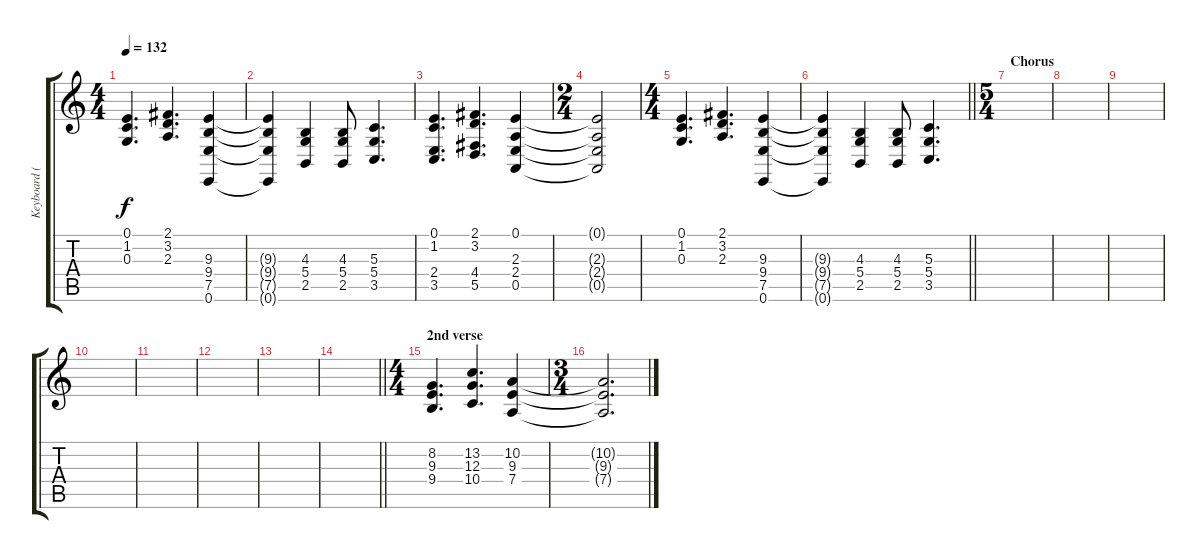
\track ("Keyboard (other)" "Keyboard (") {instrument drawbarorgan}
\staff {score tabs}
\tuning (E4 B3 G3 D3 A2 E2) {hide}
\ts (4 4)
\tempo 132
\clef g2
\ks c
(0.1 1.2 0.3).4{d dy f} (2.1 3.2 2.3).4{d} (9.3 9.4 7.5 0.6).4 |
(9.3{t} 9.4{t} 7.5{t} 0.6{t}).4 (4.3 5.4 2.5).4 (4.3 5.4 2.5).8 (5.3 5.4 3.5).4{d} |
(0.1 1.2 2.4 3.5).4{d} (2.1 3.2 4.4 5.5).4{d} (0.1 2.3 2.4 0.5).4 |
\ts (2 4)
(0.1{t} 2.3{t} 2.4{t} 0.5{t}).2 |
\ts (4 4)
(0.1 1.2 0.3).4{d} (2.1 3.2 2.3).4{d} (9.3 9.4 7.5 0.6).4 |
\barLineRight lightlight
(9.3{t} 9.4{t} 7.5{t} 0.6{t}).4 (4.3 5.4 2.5).4 (4.3 5.4 2.5).8 (5.3 5.4 3.5).4{d} |
\ts (5 4)
\section ("" "Chorus")
|
|
|
|
|
|
|
\barLineRight lightlight
|
\ts (4 4)
\section ("" "2nd verse")
(8.2 9.3 9.4).4{d} (13.2 12.3 10.4).4{d} (10.2 9.3 7.4).4 |
\ts (3 4)
(10.2{t} 9.3{t} 7.4{t}).2{d}
